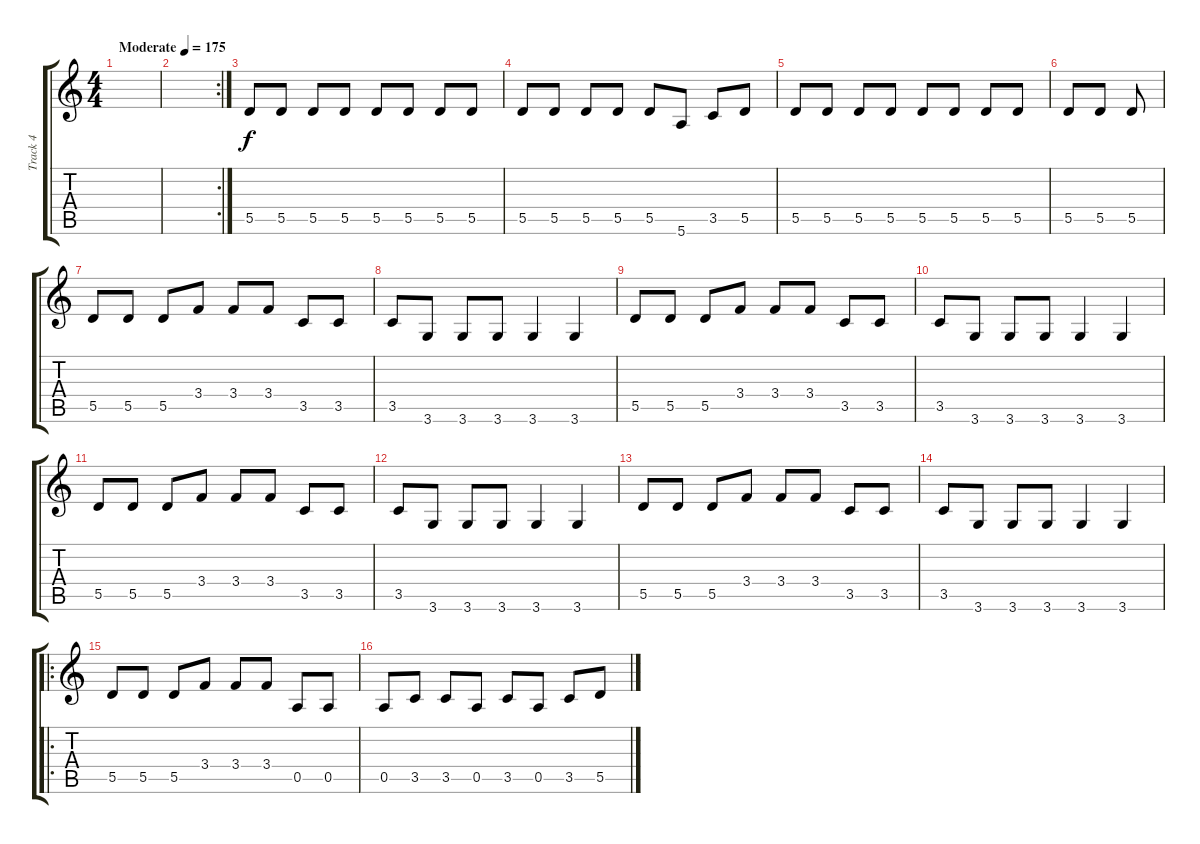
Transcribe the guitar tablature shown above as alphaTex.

\track ("Track 4" "Track 4") {instrument electricbassfinger}
\staff {score tabs}
\tuning (E4 B3 G3 D3 A2 E2) {hide}
\ts (4 4)
\tempo (175 "Moderate")
\clef g2
\ks c
|
\rc 2
|
5.5.8 5.5.8 5.5.8 5.5.8 5.5.8 5.5.8 5.5.8 5.5.8 |
5.5.8 5.5.8 5.5.8 5.5.8 5.5.8 5.6.8 3.5.8 5.5.8 |
5.5.8 5.5.8 5.5.8 5.5.8 5.5.8 5.5.8 5.5.8 5.5.8 |
5.5.8 5.5.8 5.5.8 |
5.5.8 5.5.8 5.5.8 3.4.8 3.4.8 3.4.8 3.5.8 3.5.8 |
3.5.8 3.6.8 3.6.8 3.6.8 3.6.4 3.6.4 |
5.5.8 5.5.8 5.5.8 3.4.8 3.4.8 3.4.8 3.5.8 3.5.8 |
3.5.8 3.6.8 3.6.8 3.6.8 3.6.4 3.6.4 |
5.5.8 5.5.8 5.5.8 3.4.8 3.4.8 3.4.8 3.5.8 3.5.8 |
3.5.8 3.6.8 3.6.8 3.6.8 3.6.4 3.6.4 |
5.5.8 5.5.8 5.5.8 3.4.8 3.4.8 3.4.8 3.5.8 3.5.8 |
3.5.8 3.6.8 3.6.8 3.6.8 3.6.4 3.6.4 |
\ro
5.5.8 5.5.8 5.5.8 3.4.8 3.4.8 3.4.8 0.5.8 0.5.8 |
0.5.8 3.5.8 3.5.8 0.5.8 3.5.8 0.5.8 3.5.8 5.5.8
